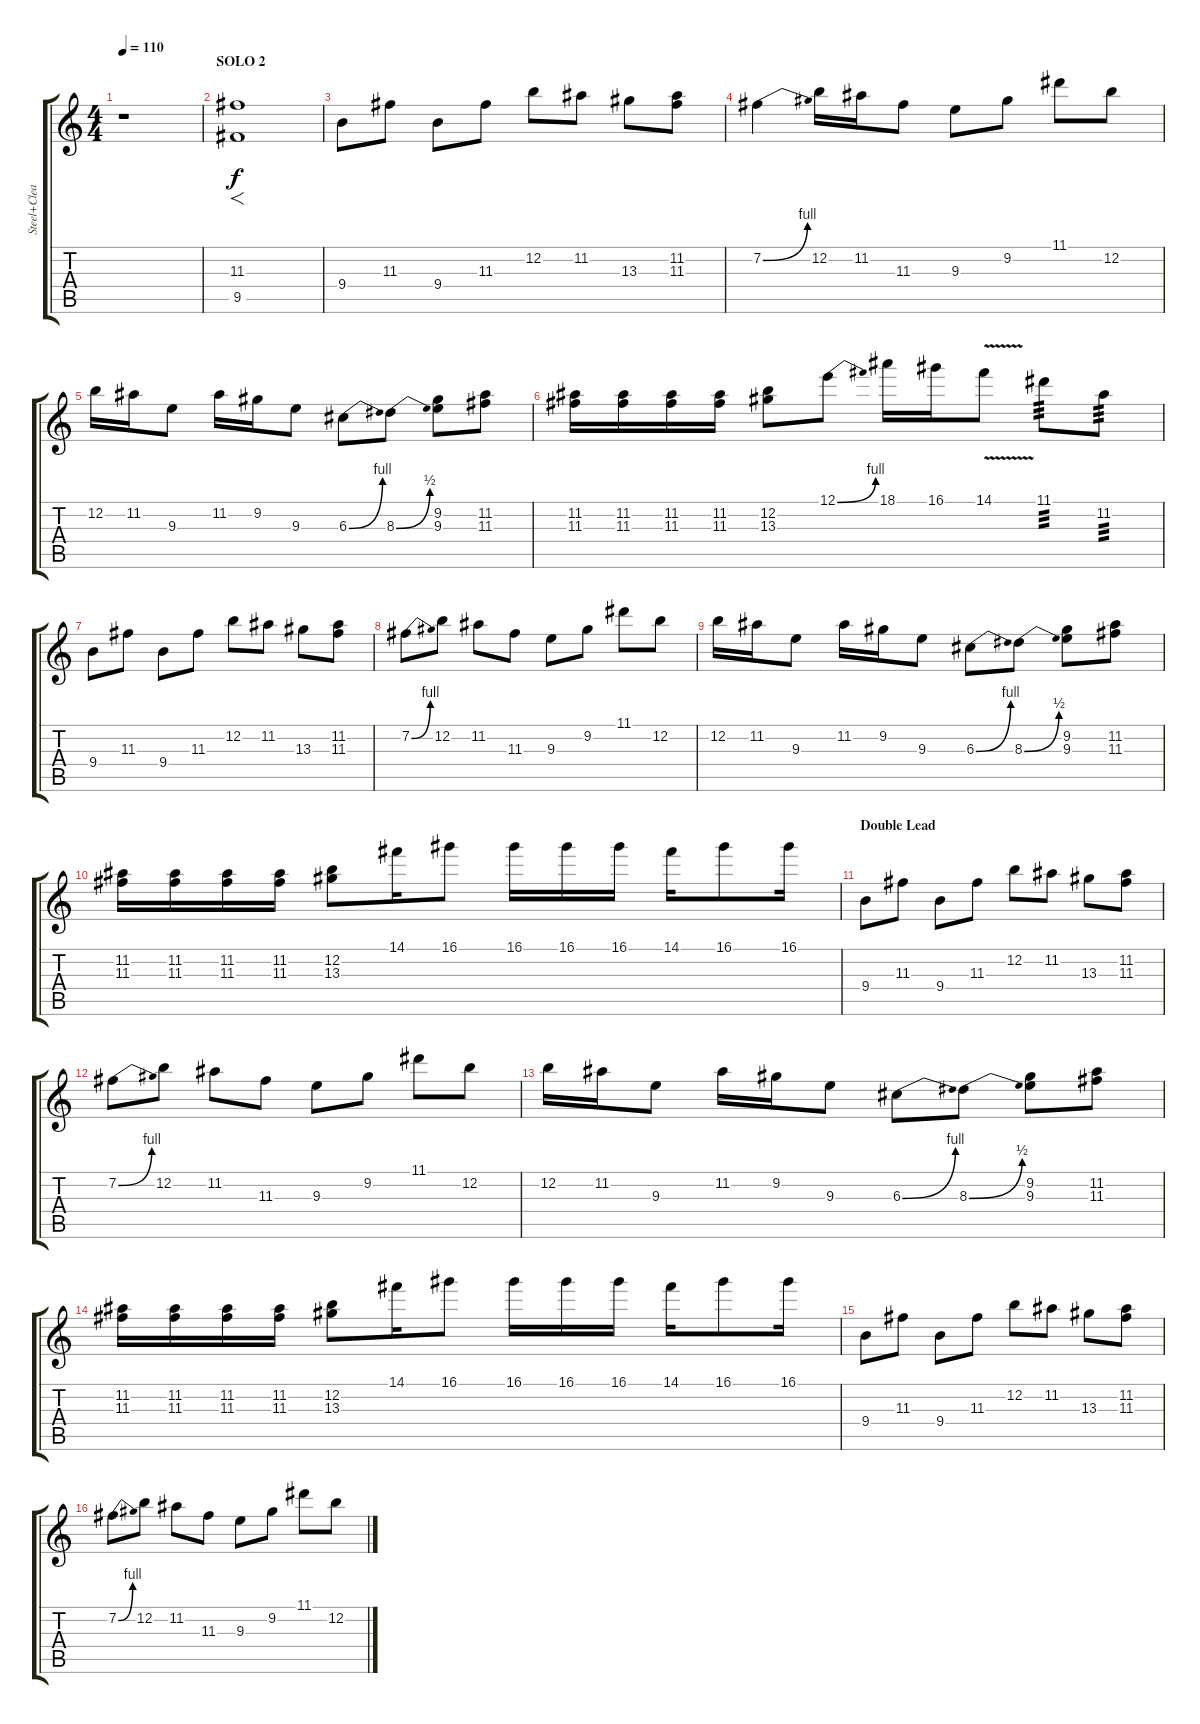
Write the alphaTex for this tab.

\track ("Steel+Clean+Dis" "Steel+Clea") {instrument acousticguitarsteel}
\staff {score tabs}
\tuning (E4 B3 G3 D3 A2 E2) {hide}
\ts (4 4)
\tempo 110
\clef g2
\ks c
r.1{dy f} |
\section ("" "SOLO 2")
(11.3 9.5).1{f} |
9.4.8 11.3.8 9.4.8 11.3.8 12.2.8 11.2.8 13.3.8 (11.2 11.3).8 |
7.2{be (bend 0 0 60 4)}.4 12.2.16 11.2.16 11.3.8 9.3.8 9.2.8 11.1.8 12.2.8 |
12.2.16 11.2.16 9.3.8 11.2.16 9.2.16 9.3.8 6.3{be (bend 0 0 60 4)}.8 8.3{be (bend 0 0 60 2)}.8 (9.2 9.3).8 (11.2 11.3).8 |
(11.2 11.3).16 (11.2 11.3).16 (11.2 11.3).16 (11.2 11.3).16 (12.2 13.3).8 12.1{be (bend 0 0 60 4)}.8 18.1.16 16.1.16 14.1{v}.8 11.1.8{tp 3} 11.2.8{tp 3} |
9.4.8 11.3.8 9.4.8 11.3.8 12.2.8 11.2.8 13.3.8 (11.2 11.3).8 |
7.2{be (bend 0 0 60 4)}.8 12.2.8 11.2.8 11.3.8 9.3.8 9.2.8 11.1.8 12.2.8 |
12.2.16 11.2.16 9.3.8 11.2.16 9.2.16 9.3.8 6.3{be (bend 0 0 60 4)}.8 8.3{be (bend 0 0 60 2)}.8 (9.2 9.3).8 (11.2 11.3).8 |
(11.2 11.3).16 (11.2 11.3).16 (11.2 11.3).16 (11.2 11.3).16 (12.2 13.3).8 14.1.16 16.1.8 16.1.16 16.1.16 16.1.16 14.1.16 16.1.8 16.1.16 |
\section ("" "Double Lead")
9.4.8 11.3.8 9.4.8 11.3.8 12.2.8 11.2.8 13.3.8 (11.2 11.3).8 |
7.2{be (bend 0 0 60 4)}.8 12.2.8 11.2.8 11.3.8 9.3.8 9.2.8 11.1.8 12.2.8 |
12.2.16 11.2.16 9.3.8 11.2.16 9.2.16 9.3.8 6.3{be (bend 0 0 60 4)}.8 8.3{be (bend 0 0 60 2)}.8 (9.2 9.3).8 (11.2 11.3).8 |
(11.2 11.3).16 (11.2 11.3).16 (11.2 11.3).16 (11.2 11.3).16 (12.2 13.3).8 14.1.16 16.1.8 16.1.16 16.1.16 16.1.16 14.1.16 16.1.8 16.1.16 |
9.4.8 11.3.8 9.4.8 11.3.8 12.2.8 11.2.8 13.3.8 (11.2 11.3).8 |
7.2{be (bend 0 0 60 4)}.8 12.2.8 11.2.8 11.3.8 9.3.8 9.2.8 11.1.8 12.2.8
